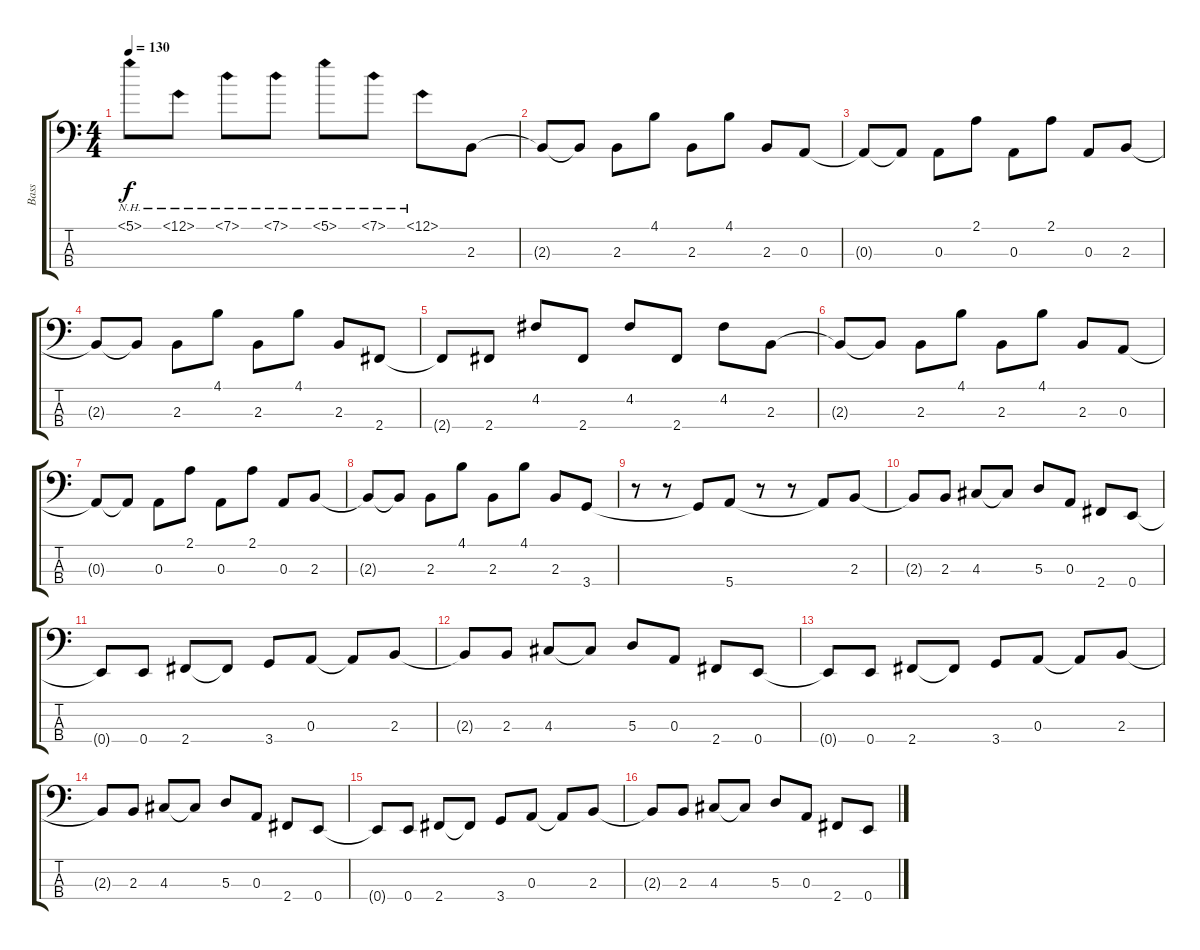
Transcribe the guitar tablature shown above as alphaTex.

\track ("Bass" "Bass") {mute instrument electricbassfinger}
\staff {score tabs}
\tuning (G2 D2 A1 E1) {hide}
\ts (4 4)
\tempo 130
\clef f4
\ks c
5.1{nh}.8{dy f} 12.1{nh}.8 7.1{nh}.8 7.1{nh}.8 5.1{nh}.8 7.1{nh}.8 12.1{nh}.8 2.3.8 |
2.3{t}.8 2.3{t}.8 2.3.8 4.1.8 2.3.8 4.1.8 2.3.8 0.3.8 |
0.3{t}.8 0.3{t}.8 0.3.8 2.1.8 0.3.8 2.1.8 0.3.8 2.3.8 |
2.3{t}.8 2.3{t}.8 2.3.8 4.1.8 2.3.8 4.1.8 2.3.8 2.4.8 |
2.4{t}.8 2.4.8 4.2.8 2.4.8 4.2.8 2.4.8 4.2.8 2.3.8 |
2.3{t}.8 2.3{t}.8 2.3.8 4.1.8 2.3.8 4.1.8 2.3.8 0.3.8 |
0.3{t}.8 0.3{t}.8 0.3.8 2.1.8 0.3.8 2.1.8 0.3.8 2.3.8 |
2.3{t}.8 2.3{t}.8 2.3.8 4.1.8 2.3.8 4.1.8 2.3.8 3.4.8 |
r.8 r.8 3.4{t}.8 5.4.8 r.8 r.8 5.4{t}.8 2.3.8 |
2.3{t}.8 2.3.8 4.3.8 4.3{t}.8 5.3.8 0.3.8 2.4.8 0.4.8 |
0.4{t}.8 0.4.8 2.4.8 2.4{t}.8 3.4.8 0.3.8 0.3{t}.8 2.3.8 |
2.3{t}.8 2.3.8 4.3.8 4.3{t}.8 5.3.8 0.3.8 2.4.8 0.4.8 |
0.4{t}.8 0.4.8 2.4.8 2.4{t}.8 3.4.8 0.3.8 0.3{t}.8 2.3.8 |
2.3{t}.8 2.3.8 4.3.8 4.3{t}.8 5.3.8 0.3.8 2.4.8 0.4.8 |
0.4{t}.8 0.4.8 2.4.8 2.4{t}.8 3.4.8 0.3.8 0.3{t}.8 2.3.8 |
2.3{t}.8 2.3.8 4.3.8 4.3{t}.8 5.3.8 0.3.8 2.4.8 0.4.8
